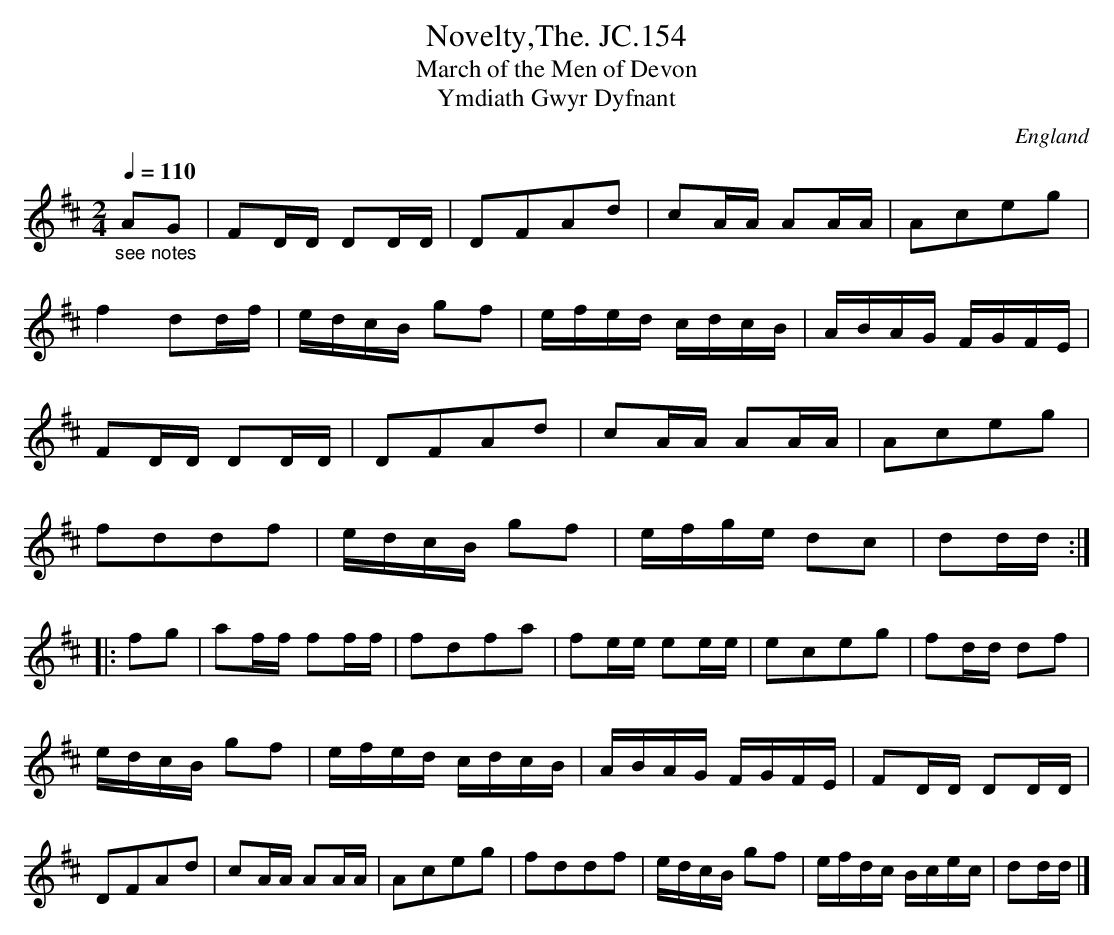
X:1
T:Novelty,The. JC.154
T:March of the Men of Devon
T:Ymdiath Gwyr Dyfnant
L:1/16
M:2/4
O:England
Q:1/4=110
K:D
"_see notes"A2G2|\
F2DD D2DD|D2F2A2d2|c2AA A2AA|A2c2e2g2|!
f4d2df|edcB g2f2|efed cdcB|ABAG FGFE|!
F2DD D2DD|D2F2A2d2|c2AA A2AA|A2c2e2g2|!
f2d2d2f2|edcB g2f2|efge d2c2|d2dd:|!
|:f2g2|a2ff f2ff|f2d2f2a2|f2ee e2ee|e2c2e2g2|\
f2dd d2f2|!
edcB g2f2|efed cdcB|ABAG FGFE|F2DD D2DD|!
D2F2A2d2|c2AA A2AA|A2c2e2g2|f2d2d2f2|\
edcB g2f2|efdc Bcec|d2dd|]
